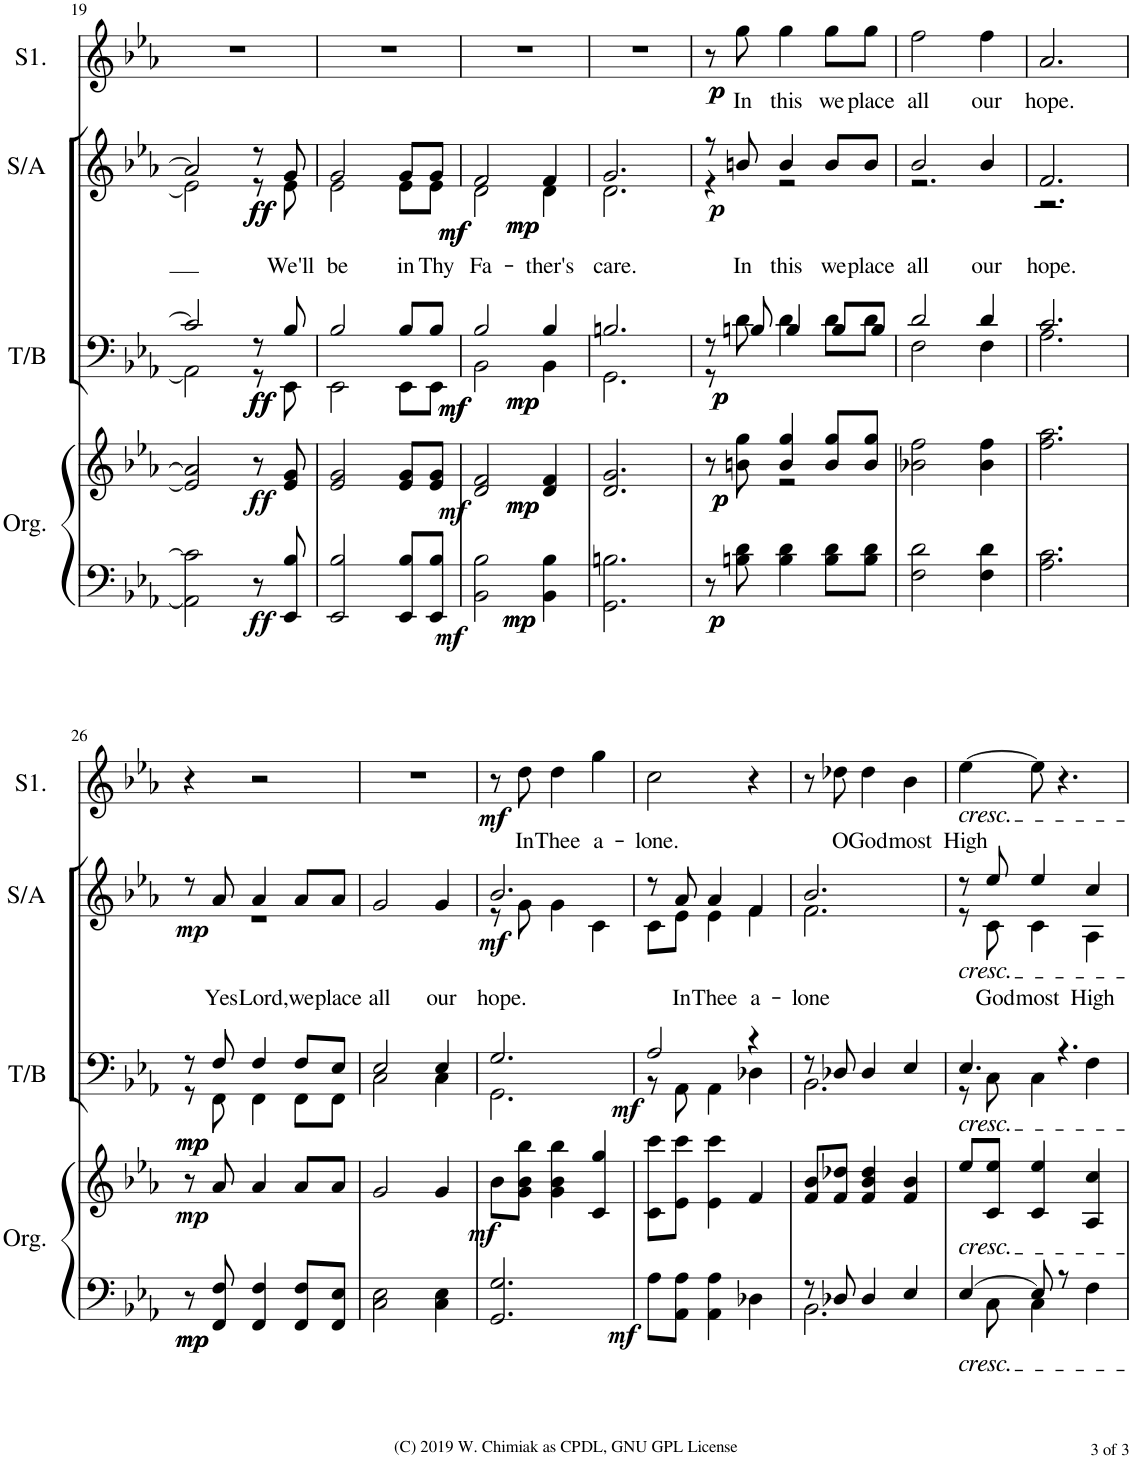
**kern	**kern	**dynam	**kern	**dynam	**kern	**text	**dynam	**kern	**text	**dynam
*part4	*part4	*part4	*part3	*part3	*part2	*part2	*part2	*part1	*part1	*part1
*staff5	*staff4	*staff4/5	*staff3	*staff3	*staff2	*staff2	*staff2	*staff1	*staff1	*staff1
*I"Organ	*	*	*I"Tenor/ Bass	*	*I"Soprano/Alto	*	*	*I"Soprano 1	*	*
*I'Org.	*	*	*I'T/B	*	*I'S/A	*	*	*I'S1.	*	*
!!LO:PB:g=z
*clefF4	*clefG2	*	*clefF4	*	*clefG2	*	*	*clefG2	*	*
*k[b-e-a-]	*k[b-e-a-]	*	*k[b-e-a-]	*	*k[b-e-a-]	*	*	*k[b-e-a-]	*	*
*M3/4	*M3/4	*	*M3/4	*	*M3/4	*	*	*M3/4	*	*
=19	=19	=19	=19	=19	=19	=19	=19	=19	=19	=19
*	*	*	*^	*	*^	*	*	*	*	*
2AA-\] 2c\]	2e-/] 2a-/]	.	2c/]	2AA-\]	.	2a-/]	2e-\]	.	.	2.r	.	.
8r	8r	.	8r	8r	.	8r	8r	.	.	.	.	.
!	!	!LO:DY:b=2	!	!	!	!	!	!LO:LY:b	!	!	!	!
!	!	!LO:DY:n=1:b	!	!	!LO:DY:b	!	!	!	!	!	!	!
!	!	!	!	!	!LO:DY:n=1:b	!	!	!	!LO:DY:b	!	!	!
!	!	!	!	!	!	!	!	!	!LO:DY:n=1:b	!	!	!
8EE-/ 8B-/	8e-/ 8g/	ff ff	8B-/	8EE-\	ff ff	8g/	8e-\	We'll	ff ff	.	.	.
=20	=20	=20	=20	=20	=20	=20	=20	=20	=20	=20	=20	=20
!	!	!	!	!	!	!	!	!LO:LY:b	!	!	!	!
2EE-/ 2B-/	2e-/ 2g/	.	2B-/	2EE-\	.	2g/	2e-\	be	.	2.r	.	.
!	!	!	!	!	!	!	!	!LO:LY:b	!	!	!	!
8EE-/ 8B-/L	8e-/ 8g/L	.	8B-/L	8EE-\L	.	8g/L	8e-\L	in	.	.	.	.
!	!	!	!	!	!	!	!	!LO:LY:b	!	!	!	!
8EE-/ 8B-/J	8e-/ 8g/J	.	8B-/J	8EE-\J	.	8g/J	8e-\J	Thy	.	.	.	.
=21	=21	=21	=21	=21	=21	=21	=21	=21	=21	=21	=21	=21
!	!	!LO:DY:b=2	!	!	!	!	!	!LO:LY:b	!	!	!	!
!	!	!LO:DY:n=1:b	!	!	!LO:DY:b	!	!	!	!	!	!	!
!	!	!	!	!	!LO:DY:n=1:b	!	!	!	!LO:DY:b	!	!	!
!	!	!	!	!	!	!	!	!	!LO:DY:n=1:b	!	!	!
2BB-\ 2B-\	2d/ 2f/	mf mf	2B-/	2BB-\	mf mf	2f/	2d\	Fa-	mf mf	2.r	.	.
!	!	!LO:DY:n=2:b=2	!	!	!	!	!	!LO:LY:b	!	!	!	!
!	!	!LO:DY:n=3:b=2	!	!	!	!	!	!	!	!	!	!
!	!	!LO:DY:n=4:b	!	!	!	!	!	!	!	!	!	!
!	!	!LO:DY:n=5:b	!	!	!LO:DY:n=2:b	!	!	!	!	!	!	!
!	!	!	!	!	!LO:DY:n=3:b	!	!	!	!LO:DY:n=2:b	!	!	!
!	!	!	!	!	!	!	!	!	!LO:DY:n=3:b	!	!	!
4BB-\ 4B-\	4d/ 4f/	mp mp mp mp	4B-/	4BB-\	mp mp	4f/	4d\	-ther's	mp mp	.	.	.
=22	=22	=22	=22	=22	=22	=22	=22	=22	=22	=22	=22	=22
!	!	!	!	!	!	!	!	!LO:LY:b	!	!	!	!
2.GG\ 2.Bn\	2.d/ 2.g/	.	2.Bn/	2.GG\	.	2.g/	2.d\	care.	.	2.r	.	.
=23	=23	=23	=23	=23	=23	=23	=23	=23	=23	=23	=23	=23
*	*^	*	*	*	*	*	*	*	*	*	*	*
8r	8r	4ryy	.	8r	8r	.	8r	4r	.	.	8r	.	.
!	!	!	!LO:DY:b=2	!	!	!	!	!	!LO:LY:b	!	!	!LO:LY:b	!
!	!	!	!LO:DY:n=1:b=2	!	!	!	!	!	!	!	!	!	!
!	!	!	!LO:DY:n=2:b	!	!	!	!	!	!	!	!	!	!
!	!	!	!LO:DY:n=3:b	!	!	!LO:DY:b	!	!	!	!	!	!	!
!	!	!	!	!	!	!LO:DY:n=1:b	!	!	!	!LO:DY:b	!	!	!LO:DY:b
!	!	!	!	!	!	!	!	!	!	!	!	!	!LO:DY:n=1:b
8Bn\ 8d\	8bn\ 8gg\	.	p p p p	8Bn/	8d\	p p	8bn/	.	In	p	8gg\	In	p p
!	!	!	!	!	!	!	!	!	!LO:LY:b	!	!	!LO:LY:b	!
4B\ 4d\	4b/ 4gg/	2r	.	4B/	4d\	.	4b/	2r	this	.	4gg\	this	.
!	!	!	!	!	!	!	!	!	!LO:LY:b	!	!	!LO:LY:b	!
8B\ 8d\L	8b/ 8gg/L	.	.	8B/L	8d\L	.	8b/L	.	we	.	8gg\L	we	.
!	!	!	!	!	!	!	!	!	!LO:LY:b	!	!	!LO:LY:b	!
8B\ 8d\J	8b/ 8gg/J	.	.	8B/J	8d\J	.	8b/J	.	place	.	8gg\J	place	.
*	*v	*v	*	*	*	*	*	*	*	*	*	*	*
=24	=24	=24	=24	=24	=24	=24	=24	=24	=24	=24	=24	=24
!	!	!	!	!	!	!	!	!LO:LY:b	!	!	!LO:LY:b	!
2F\ 2d\	2b-X\ 2ff\	.	2d/	2F\	.	2b-/	2.r	all	.	2ff\	all	.
!	!	!	!	!	!	!	!	!LO:LY:b	!	!	!LO:LY:b	!
4F\ 4d\	4b-\ 4ff\	.	4d/	4F\	.	4b-/	.	our	.	4ff\	our	.
=25	=25	=25	=25	=25	=25	=25	=25	=25	=25	=25	=25	=25
!	!	!	!	!	!	!	!	!LO:LY:b	!	!	!LO:LY:b	!
2.A-\ 2.c\	2.ff\ 2.aa-\	.	2.c/	2.A-\	.	2.f/	2.r	hope.	.	2.a-/	hope.	.
!!LO:LB:g=z
=26	=26	=26	=26	=26	=26	=26	=26	=26	=26	=26	=26	=26
8r	8r	.	8r	8r	.	8r	2.r	.	.	4r	.	.
!	!	!LO:DY:b=2	!	!	!	!	!	!LO:LY:b	!	!	!	!
!	!	!LO:DY:n=1:b=2	!	!	!	!	!	!	!	!	!	!
!	!	!LO:DY:n=2:b	!	!	!LO:DY:b	!	!	!	!	!	!	!
!	!	!	!	!	!LO:DY:n=1:b	!	!	!	!LO:DY:b	!	!	!
8FF/ 8F/	8a-/	mp mp mp	8F/	8FF\	mp mp	8a-/	.	Yes	mp	.	.	.
!	!	!	!	!	!	!	!	!LO:LY:b	!	!	!	!
4FF/ 4F/	4a-/	.	4F/	4FF\	.	4a-/	.	Lord,	.	2r	.	.
!	!	!	!	!	!	!	!	!LO:LY:b	!	!	!	!
8FF/ 8F/L	8a-/L	.	8F/L	8FF\L	.	8a-/L	.	we	.	.	.	.
!	!	!	!	!	!	!	!	!LO:LY:b	!	!	!	!
8FF/ 8E-/J	8a-/J	.	8E-/J	8FF\J	.	8a-/J	.	place	.	.	.	.
*	*	*	*	*	*	*v	*v	*	*	*	*	*
=27	=27	=27	=27	=27	=27	=27	=27	=27	=27	=27	=27
!	!	!	!	!	!	!	!LO:LY:b	!	!	!	!
2C\ 2E-\	2g/	.	2E-/	2C\	.	2g/	all	.	2.r	.	.
!	!	!	!	!	!	!	!LO:LY:b	!	!	!	!
4C\ 4E-\	4g/	.	4E-/	4C\	.	4g/	our	.	.	.	.
=28	=28	=28	=28	=28	=28	=28	=28	=28	=28	=28	=28
!	!	!	!	!	!	!	!LO:LY:b	!	!	!	!
*	*	*	*	*	*	*^	*	*	*	*	*
2.GG/ 2.G/	8b-\L	.	2.G/	2.GG\	.	2.b-/	8r	hope.	.	8r	.	.
!	!	!LO:DY:b	!	!	!	!	!	!	!LO:DY:b	!	!LO:LY:b	!LO:DY:b
.	8g\ 8b-\ 8bb-\J	mf	.	.	.	.	8g\	.	mf	8dd\	In	mf
!	!	!	!	!	!	!	!	!	!	!	!LO:LY:b	!
.	4g\ 4b-\ 4bb-\	.	.	.	.	.	4g\	.	.	4dd\	Thee	.
!	!	!	!	!	!	!	!	!	!	!	!LO:LY:b	!
.	4c/ 4gg/	.	.	.	.	.	4c\	.	.	4gg\	a-	.
=29	=29	=29	=29	=29	=29	=29	=29	=29	=29	=29	=29	=29
!	!	!LO:DY:b=2	!	!	!LO:DY:b	!	!	!	!	!	!LO:LY:b	!
8A-\L	8c\ 8ccc\L	mf	2A-/	8r	mf	8r	8c\L	.	.	2cc\	-lone.	.
!	!	!	!	!	!	!	!	!LO:LY:b	!	!	!	!
8AA-\ 8A-\J	8e-\ 8ccc\J	.	.	8AA-\	.	8a-/	8e-\J	In	.	.	.	.
!	!	!	!	!	!	!	!	!LO:LY:b	!	!	!	!
4AA-\ 4A-\	4e-\ 4ccc\	.	.	4AA-\	.	4a-/	4e-\	Thee	.	.	.	.
!	!	!	!	!	!	!	!	!LO:LY:b	!	!	!	!
4D-X\	4f/	.	4r	4D-X\	.	4f/	4f\	a-	.	4r	.	.
=30	=30	=30	=30	=30	=30	=30	=30	=30	=30	=30	=30	=30
*^	*	*	*	*	*	*	*	*	*	*	*	*
!	!	!	!	!	!	!	!	!	!LO:LY:b	!	!	!	!
8r	2.BB-\	8f/ 8b-/L	.	8r	2.BB-\	.	2.b-/	2.f\	-lone	.	8r	.	.
!	!	!	!	!	!	!	!	!	!	!	!	!LO:LY:b	!
8D-X/	.	8f/ 8dd-X/J	.	8D-X/	.	.	.	.	.	.	8dd-X\	O	.
!	!	!	!	!	!	!	!	!	!	!	!	!LO:LY:b	!
4D-/	.	4f/ 4b-/ 4dd-/	.	4D-/	.	.	.	.	.	.	4dd-\	God	.
!	!	!	!	!	!	!	!	!	!	!	!	!LO:LY:b	!
4E-/	.	4f/ 4b-/	.	4E-/	.	.	.	.	.	.	4b-\	most	.
=31	=31	=31	=31	=31	=31	=31	=31	=31	=31	=31	=31	=31	=31
!	!	!	!	!	!	!	!	!	!	!	!LO:TX:b:i:t=cresc.	!	!
!	!	!	!	!	!	!	!LO:TX:b:i:t=cresc.	!	!	!	!	!	!
!	!	!	!	!LO:TX:b:i:t=cresc.	!	!	!	!	!	!	!	!	!
!	!	!LO:TX:b:i:t=cresc.	!	!	!	!	!	!	!	!	!	!	!
!LO:TX:b:i:t=cresc.	!	!	!	!	!	!	!	!	!	!	!	!	!
!	!	!	!	!	!	!	!	!	!	!	!	!LO:LY:b	!
[4E-/	8ryy	8ee-/L	.	4.E-/	8r	.	8r	8r	.	.	[4ee-\	High	.
!	!	!	!	!	!	!	!	!	!LO:LY:b	!	!	!	!
.	8C\	8c/ 8ee-/J	.	.	8C\	.	8ee-/	8c\	God	.	.	.	.
!	!	!	!	!	!	!	!	!	!LO:LY:b	!	!	!	!
8E-/]	4C\	4c/ 4ee-/	.	.	4C\	.	4ee-/	4c\	most	.	8ee-\]	.	.
8r	.	.	.	4.r	.	.	.	.	.	.	4.r	.	.
!	!	!	!	!	!	!	!	!	!LO:LY:b	!	!	!	!
4F\	4ryy	4A-/ 4cc/	.	.	4F\	.	4cc/	4A-\	High	.	.	.	.
*	*	*	*	*v	*v	*	*	*	*	*	*	*	*
*v	*v	*	*	*	*	*v	*v	*	*	*	*	*
=	=	=	=	=	=	=	=	=	=	=
*-	*-	*-	*-	*-	*-	*-	*-	*-	*-	*-
